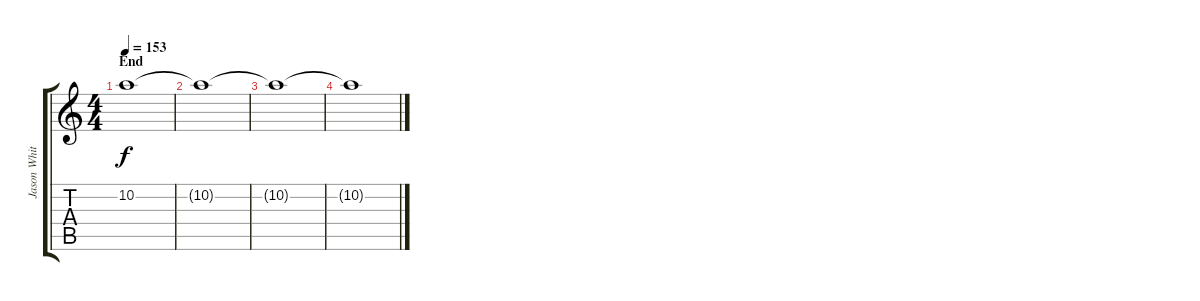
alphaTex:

\track ("Jason White (Solo Guitar)" "Jason Whit") {instrument distortionguitar}
\staff {score tabs}
\tuning (E4 B3 G3 D3 A2 E2) {hide}
\ts (4 4)
\section ("" "End")
\tempo 153
\clef g2
\ks c
10.2{t}.1{dy f} |
10.2{t}.1 |
10.2{t}.1 |
10.2{t}.1
